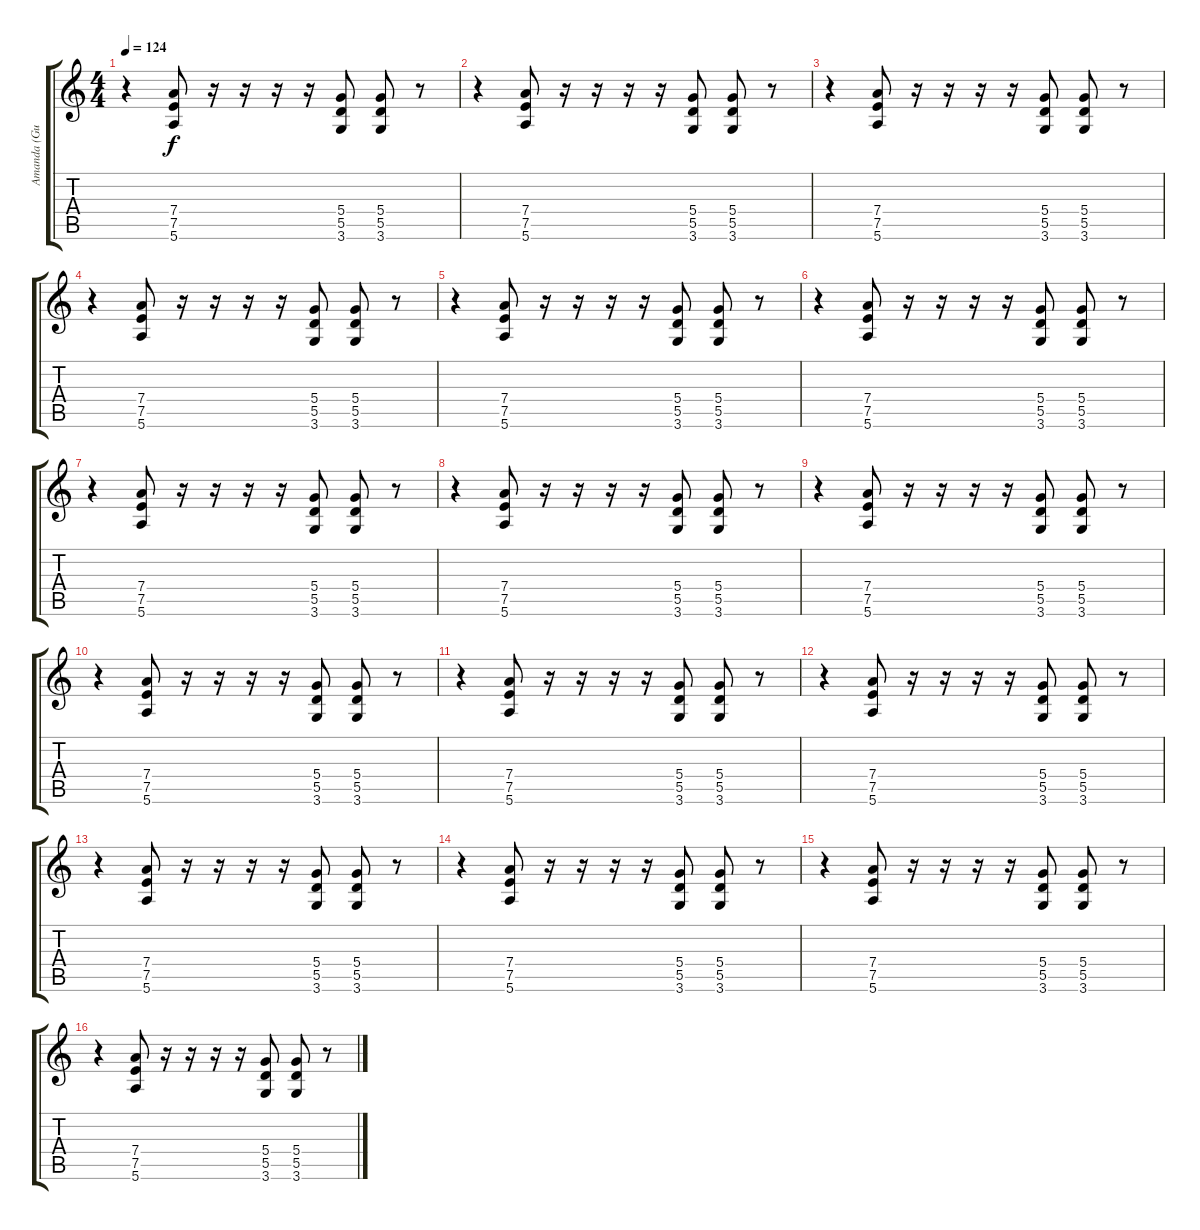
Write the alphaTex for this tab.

\track ("Amanda (Guitar)" "Amanda (Gu") {instrument distortionguitar}
\staff {score tabs}
\tuning (E4 B3 G3 D3 A2 E2) {hide}
\ts (4 4)
\tempo 124
\clef g2
\ks c
r.4{dy f} (7.4 7.5 5.6).8 r.16 r.16 r.16 r.16 (5.4 5.5 3.6).8 (5.4 5.5 3.6).8 r.8 |
r.4 (7.4 7.5 5.6).8 r.16 r.16 r.16 r.16 (5.4 5.5 3.6).8 (5.4 5.5 3.6).8 r.8 |
r.4 (7.4 7.5 5.6).8 r.16 r.16 r.16 r.16 (5.4 5.5 3.6).8 (5.4 5.5 3.6).8 r.8 |
r.4 (7.4 7.5 5.6).8 r.16 r.16 r.16 r.16 (5.4 5.5 3.6).8 (5.4 5.5 3.6).8 r.8 |
r.4 (7.4 7.5 5.6).8 r.16 r.16 r.16 r.16 (5.4 5.5 3.6).8 (5.4 5.5 3.6).8 r.8 |
r.4 (7.4 7.5 5.6).8 r.16 r.16 r.16 r.16 (5.4 5.5 3.6).8 (5.4 5.5 3.6).8 r.8 |
r.4 (7.4 7.5 5.6).8 r.16 r.16 r.16 r.16 (5.4 5.5 3.6).8 (5.4 5.5 3.6).8 r.8 |
r.4 (7.4 7.5 5.6).8 r.16 r.16 r.16 r.16 (5.4 5.5 3.6).8 (5.4 5.5 3.6).8 r.8 |
r.4 (7.4 7.5 5.6).8 r.16 r.16 r.16 r.16 (5.4 5.5 3.6).8 (5.4 5.5 3.6).8 r.8 |
r.4 (7.4 7.5 5.6).8 r.16 r.16 r.16 r.16 (5.4 5.5 3.6).8 (5.4 5.5 3.6).8 r.8 |
r.4 (7.4 7.5 5.6).8 r.16 r.16 r.16 r.16 (5.4 5.5 3.6).8 (5.4 5.5 3.6).8 r.8 |
r.4 (7.4 7.5 5.6).8 r.16 r.16 r.16 r.16 (5.4 5.5 3.6).8 (5.4 5.5 3.6).8 r.8 |
r.4 (7.4 7.5 5.6).8 r.16 r.16 r.16 r.16 (5.4 5.5 3.6).8 (5.4 5.5 3.6).8 r.8 |
r.4 (7.4 7.5 5.6).8 r.16 r.16 r.16 r.16 (5.4 5.5 3.6).8 (5.4 5.5 3.6).8 r.8 |
r.4 (7.4 7.5 5.6).8 r.16 r.16 r.16 r.16 (5.4 5.5 3.6).8 (5.4 5.5 3.6).8 r.8 |
r.4 (7.4 7.5 5.6).8 r.16 r.16 r.16 r.16 (5.4 5.5 3.6).8 (5.4 5.5 3.6).8 r.8
